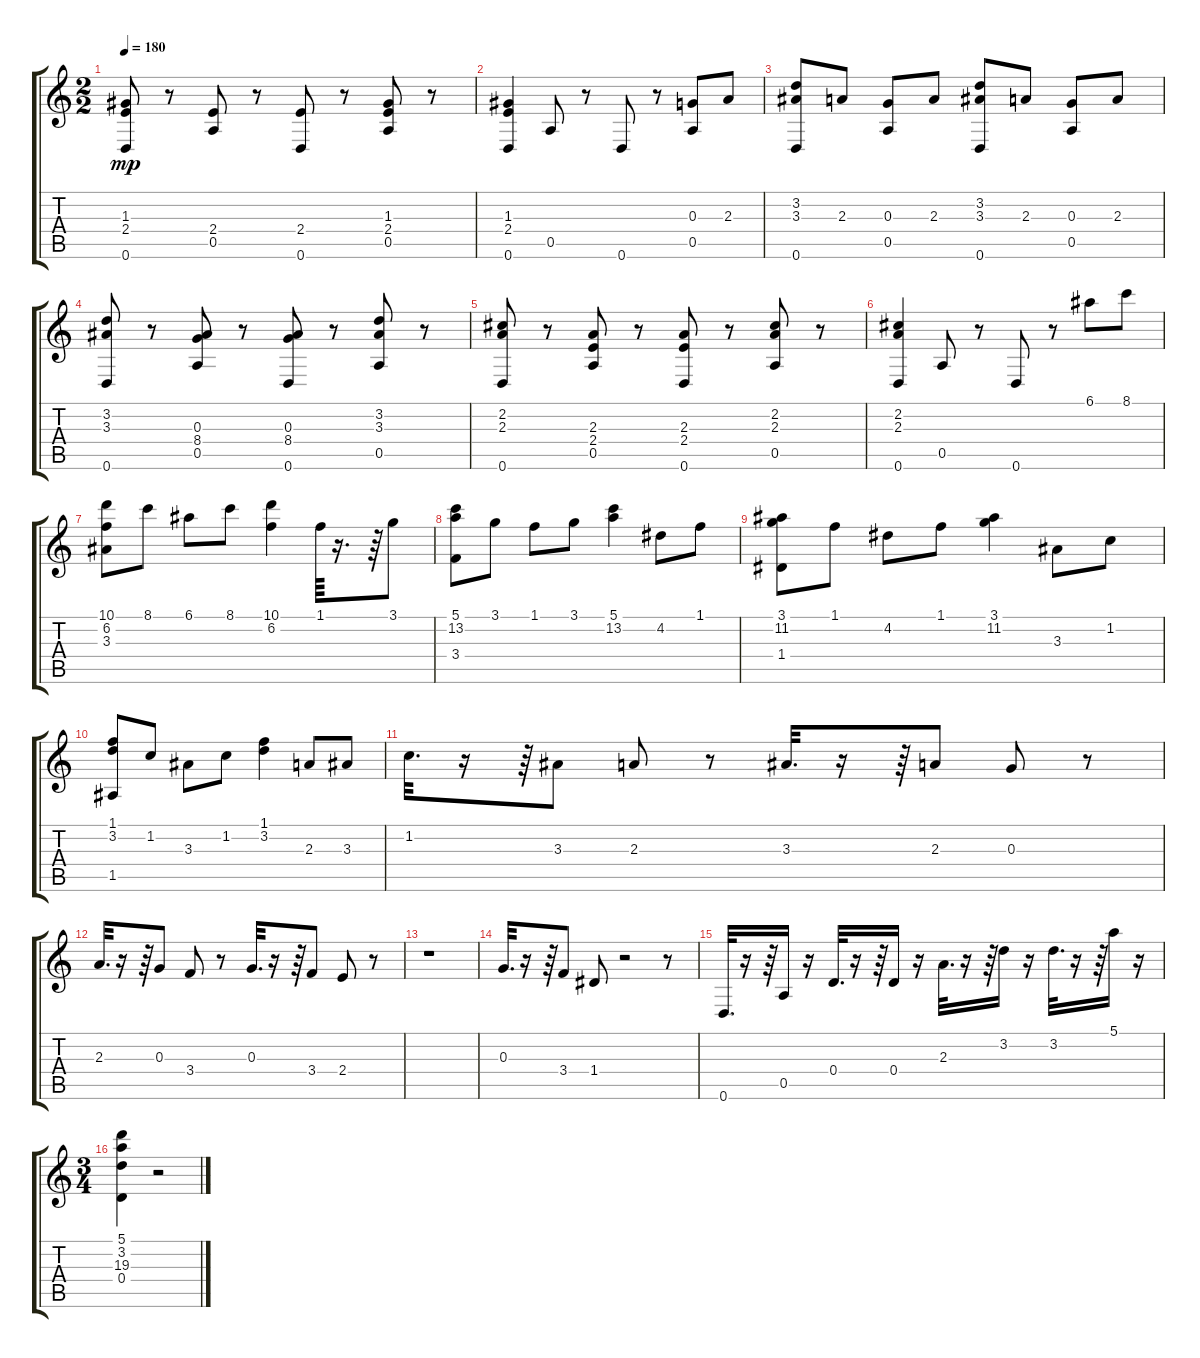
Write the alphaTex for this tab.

\track "" {instrument acousticguitarnylon}
\staff {score tabs}
\tuning (E4 B3 G3 D3 A2 D2) {hide}
\ts (2 2)
\tempo 180
\clef g2
\ks c
(1.3 2.4 0.6).8{dy mp} r.8 (2.4 0.5).8 r.8 (2.4 0.6).8 r.8 (1.3 2.4 0.5).8 r.8 |
(1.3 2.4 0.6).4 0.5.8 r.8 0.6.8 r.8 (0.3 0.5).8 2.3.8 |
(3.2 3.3 0.6).8 2.3.8 (0.3 0.5).8 2.3.8 (3.2 3.3 0.6).8 2.3.8 (0.3 0.5).8 2.3.8 |
(3.2 3.3 0.6).8 r.8 (0.3 8.4 0.5).8 r.8 (0.3 8.4 0.6).8 r.8 (3.2 3.3 0.5).8 r.8 |
(2.2 2.3 0.6).8 r.8 (2.3 2.4 0.5).8 r.8 (2.3 2.4 0.6).8 r.8 (2.2 2.3 0.5).8 r.8 |
(2.2 2.3 0.6).4 0.5.8 r.8 0.6.8 r.8 6.1.8 8.1.8 |
(10.1 6.2 3.3).8 8.1.8 6.1.8 8.1.8 (10.1 6.2).4 1.1.64 r.16{d} r.64 3.1.8 |
(5.1 13.2 3.4).8 3.1.8 1.1.8 3.1.8 (5.1 13.2).4 4.2.8 1.1.8 |
(3.1 11.2 1.4).8 1.1.8 4.2.8 1.1.8 (3.1 11.2).4 3.3.8 1.2.8 |
(1.1 3.2 1.5).8 1.2.8 3.3.8 1.2.8 (1.1 3.2).4 2.3.8 3.3.8 |
1.2.32{d} r.16 r.64 3.3.8 2.3.8 r.8 3.3.32{d} r.16 r.64 2.3.8 0.3.8 r.8 |
2.3.32{d} r.16 r.64 0.3.8 3.4.8 r.8 0.3.32{d} r.16 r.64 3.4.8 2.4.8 r.8 |
r.1 |
0.3.32{d} r.16 r.64 3.4.8 1.4.8 r.2 r.8 |
0.6.32{d} r.16 r.64 0.5.16 r.16 0.4.32{d} r.16 r.64 0.4.16 r.16 2.3.32{d} r.16 r.64 3.2.16 r.16 3.2.32{d} r.16 r.64 5.1.16 r.16 |
\ts (3 4)
(5.1 3.2 19.3 0.4).4 r.2
